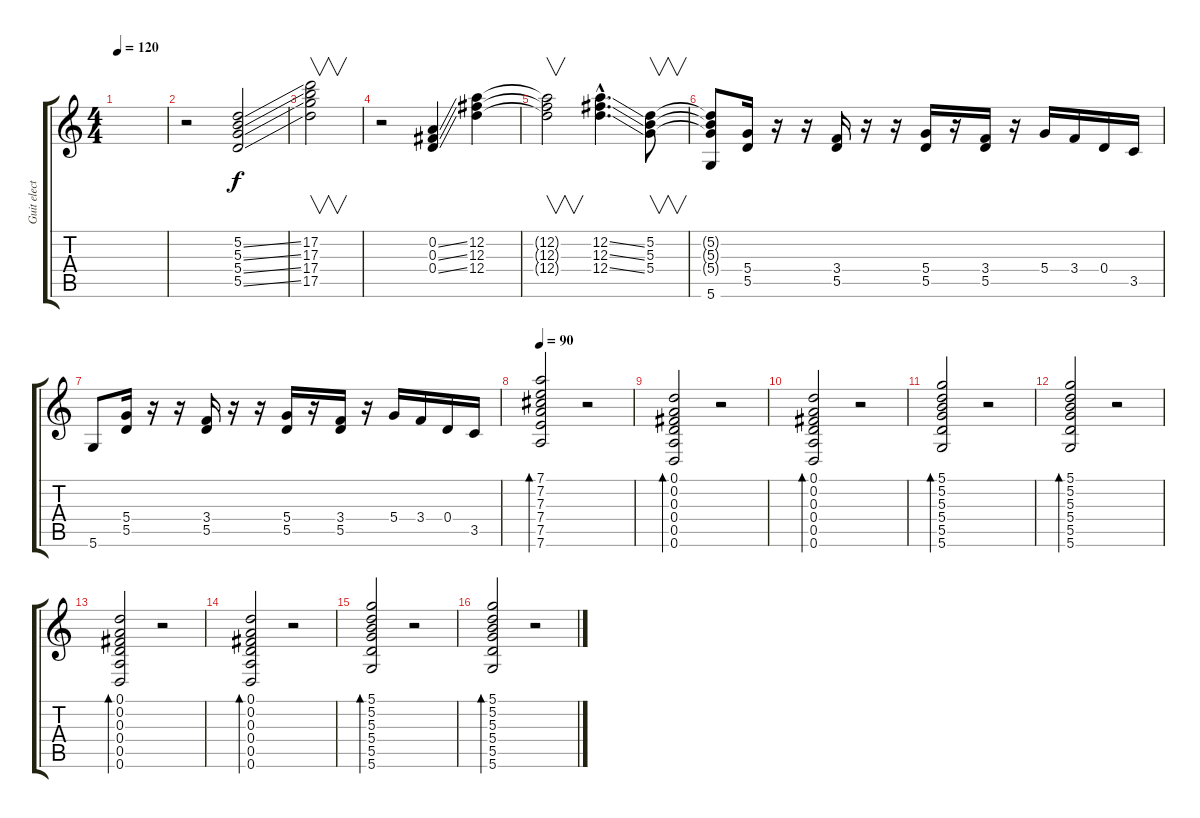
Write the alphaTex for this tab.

\track ("Guit elect" "Guit elect") {instrument distortionguitar}
\staff {score tabs}
\tuning (D4 A3 Gb3 D3 A2 D2) {hide}
\ts (4 4)
\tempo 120
\clef g2
\ks c
|
r.2 (5.2{ss} 5.3{ss} 5.4{ss} 5.5{ss}).2 |
(17.2 17.3 17.4 17.5).2{v} |
r.2 (0.2{ss} 0.3{ss} 0.4{ss}).4 (12.2 12.3 12.4).4 |
(12.2{t} 12.3{t} 12.4{t}).2{v} (12.2{ss hac} 12.3{ss hac} 12.4{ss hac}).4{d} (5.2 5.3 5.4).8{v} |
(5.2{t} 5.3{t} 5.4{t} 5.6).8 (5.4 5.5).16 r.16 r.16 (3.4 5.5).16 r.16 r.16 (5.4 5.5).16 r.16 (3.4 5.5).16 r.16 5.4.16 3.4.16 0.4.16 3.5.16 |
5.6.8 (5.4 5.5).16 r.16 r.16 (3.4 5.5).16 r.16 r.16 (5.4 5.5).16 r.16 (3.4 5.5).16 r.16 5.4.16 3.4.16 0.4.16 3.5.16 |
\tempo 90
(7.1 7.2 7.3 7.4 7.5 7.6).2{bd 480 volume 3} r.2 |
(0.1 0.2 0.3 0.4 0.5 0.6).2{bd 480} r.2 |
(0.1 0.2 0.3 0.4 0.5 0.6).2{bd 480} r.2 |
(5.1 5.2 5.3 5.4 5.5 5.6).2{bd 480} r.2 |
(5.1 5.2 5.3 5.4 5.5 5.6).2{bd 480} r.2 |
(0.1 0.2 0.3 0.4 0.5 0.6).2{bd 480} r.2 |
(0.1 0.2 0.3 0.4 0.5 0.6).2{bd 480} r.2 |
(5.1 5.2 5.3 5.4 5.5 5.6).2{bd 480} r.2 |
(5.1 5.2 5.3 5.4 5.5 5.6).2{bd 480} r.2
